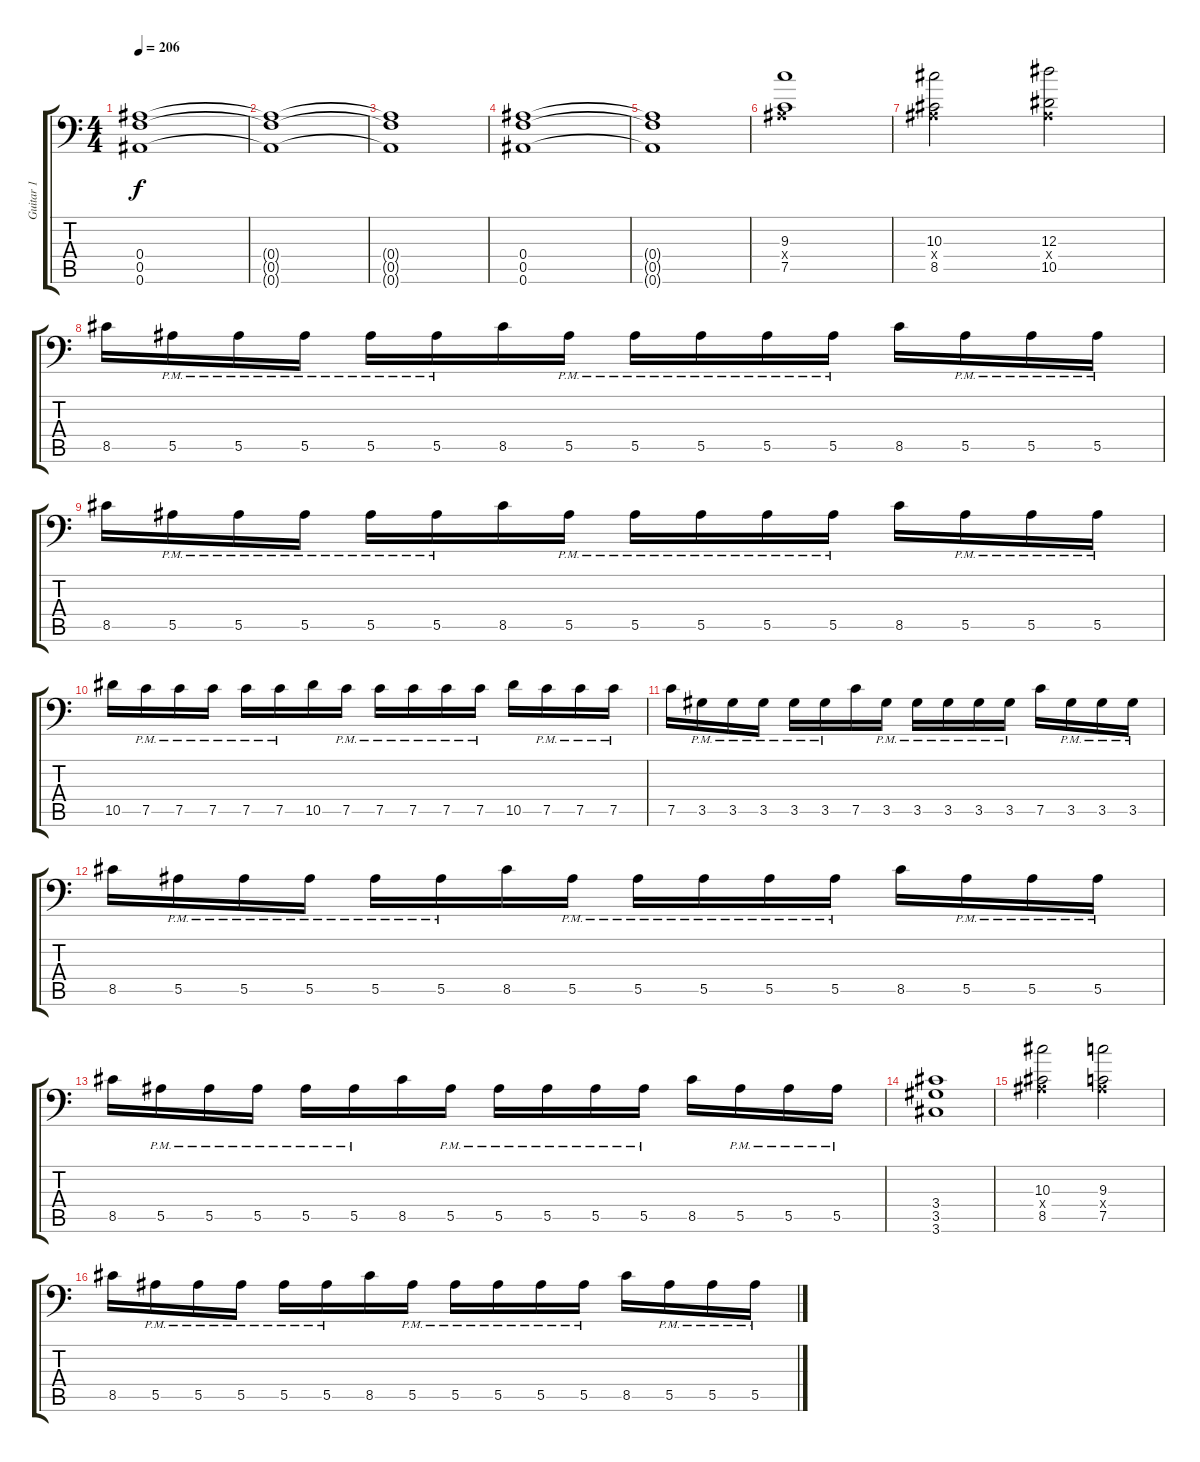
\track ("Guitar 1" "Guitar 1") {instrument distortionguitar}
\staff {score tabs}
\tuning (C4 G3 Eb3 Bb2 F2 Bb1) {hide}
\ts (4 4)
\tempo 206
\clef f4
\ks c
(0.4{t} 0.5{t} 0.6{t}).1{dy f} |
(0.4{t} 0.5{t} 0.6{t}).1 |
(0.4{t} 0.5{t} 0.6{t}).1 |
(0.4 0.5 0.6).1 |
(0.4{t} 0.5{t} 0.6{t}).1 |
(9.3 0.4{x} 7.5).1 |
(10.3 0.4{x} 8.5).2 (12.3 0.4{x} 10.5).2 |
8.5.16 5.5{pm}.16 5.5{pm}.16 5.5{pm}.16 5.5{pm}.16 5.5{pm}.16 8.5.16 5.5{pm}.16 5.5{pm}.16 5.5{pm}.16 5.5{pm}.16 5.5{pm}.16 8.5.16 5.5{pm}.16 5.5{pm}.16 5.5{pm}.16 |
8.5.16 5.5{pm}.16 5.5{pm}.16 5.5{pm}.16 5.5{pm}.16 5.5{pm}.16 8.5.16 5.5{pm}.16 5.5{pm}.16 5.5{pm}.16 5.5{pm}.16 5.5{pm}.16 8.5.16 5.5{pm}.16 5.5{pm}.16 5.5{pm}.16 |
10.5.16 7.5{pm}.16 7.5{pm}.16 7.5{pm}.16 7.5{pm}.16 7.5{pm}.16 10.5.16 7.5{pm}.16 7.5{pm}.16 7.5{pm}.16 7.5{pm}.16 7.5{pm}.16 10.5.16 7.5{pm}.16 7.5{pm}.16 7.5{pm}.16 |
7.5.16 3.5{pm}.16 3.5{pm}.16 3.5{pm}.16 3.5{pm}.16 3.5{pm}.16 7.5.16 3.5{pm}.16 3.5{pm}.16 3.5{pm}.16 3.5{pm}.16 3.5{pm}.16 7.5.16 3.5{pm}.16 3.5{pm}.16 3.5{pm}.16 |
8.5.16 5.5{pm}.16 5.5{pm}.16 5.5{pm}.16 5.5{pm}.16 5.5{pm}.16 8.5.16 5.5{pm}.16 5.5{pm}.16 5.5{pm}.16 5.5{pm}.16 5.5{pm}.16 8.5.16 5.5{pm}.16 5.5{pm}.16 5.5{pm}.16 |
8.5.16 5.5{pm}.16 5.5{pm}.16 5.5{pm}.16 5.5{pm}.16 5.5{pm}.16 8.5.16 5.5{pm}.16 5.5{pm}.16 5.5{pm}.16 5.5{pm}.16 5.5{pm}.16 8.5.16 5.5{pm}.16 5.5{pm}.16 5.5{pm}.16 |
(3.4 3.5 3.6).1 |
(10.3 0.4{x} 8.5).2 (9.3 0.4{x} 7.5).2 |
8.5.16 5.5{pm}.16 5.5{pm}.16 5.5{pm}.16 5.5{pm}.16 5.5{pm}.16 8.5.16 5.5{pm}.16 5.5{pm}.16 5.5{pm}.16 5.5{pm}.16 5.5{pm}.16 8.5.16 5.5{pm}.16 5.5{pm}.16 5.5{pm}.16
